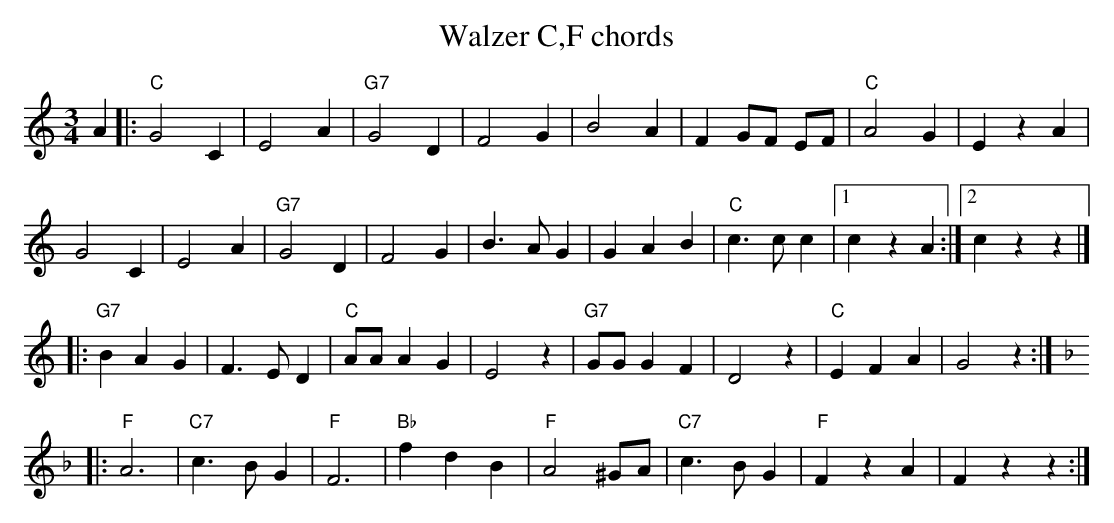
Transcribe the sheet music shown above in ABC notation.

X:1
T:Walzer C,F chords
M:3/4
L:1/4
K:C %%MIDI gchordon
A |: "C"G2 C | E2 A | "G7"G2 D | F2 G | B2 A | F G/F/ E/F/ | "C"A2 G | E z A |
G2 C | E2 A | "G7"G2 D | F2 G | B>A G | G A B | "C"c>c c |1 c z A :|2 c z z |]
|: "G7"B A G |  F>E D | "C"A/A/ A G | E2 z | "G7"G/G/ G F | D2 z | "C"E F A | G2 z :|
K:F
|: "F"A3 | "C7"c>B G | "F"F3 | "Bb"f d B | "F"A2 ^G/A/ | "C7"c>B G | "F"F z A | F z z :|
